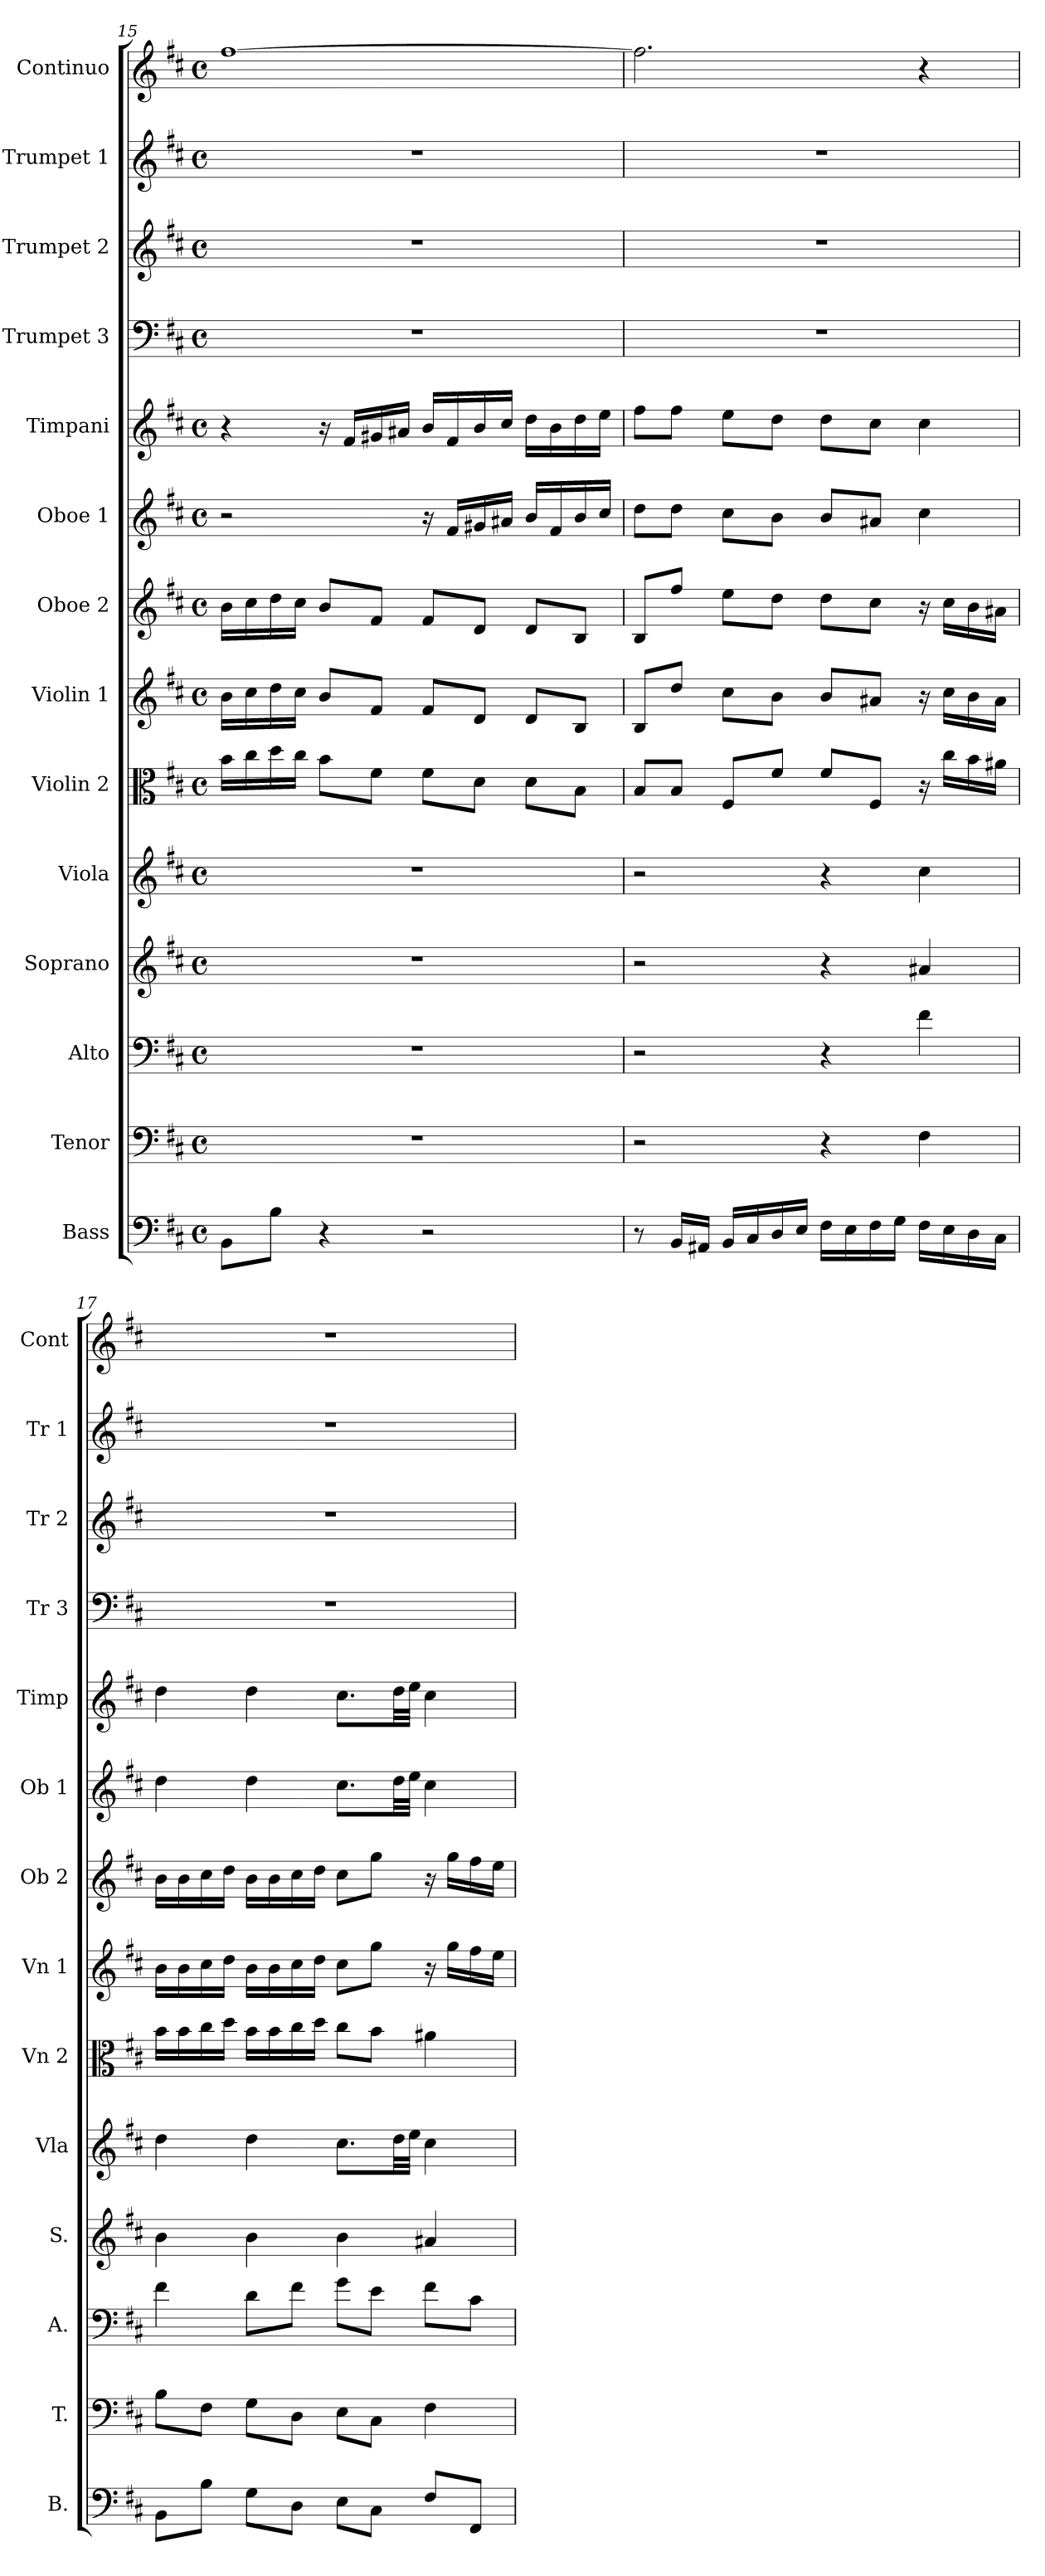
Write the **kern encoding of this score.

**kern	**kern	**kern	**kern	**kern	**kern	**kern	**kern	**kern	**kern	**kern	**kern	**kern	**kern
*part14	*part13	*part12	*part11	*part10	*part9	*part8	*part7	*part6	*part5	*part4	*part3	*part2	*part1
*staff14	*staff13	*staff12	*staff11	*staff10	*staff9	*staff8	*staff7	*staff6	*staff5	*staff4	*staff3	*staff2	*staff1
*I"Bass	*I"Tenor	*I"Alto	*I"Soprano	*I"Viola	*I"Violin 2	*I"Violin 1	*I"Oboe 2	*I"Oboe 1	*I"Timpani	*I"Trumpet 3	*I"Trumpet 2	*I"Trumpet 1	*I"Continuo
*I'B.	*I'T.	*I'A.	*I'S.	*I'Vla	*I'Vn 2	*I'Vn 1	*I'Ob 2	*I'Ob 1	*I'Timp	*I'Tr 3	*I'Tr 2	*I'Tr 1	*I'Cont
!!LO:PB:g=z
*clefF4	*clefF4	*clefF4	*clefG2	*clefG2	*clefC3	*clefG2	*clefG2	*clefG2	*clefG2	*clefF4	*clefG2	*clefG2	*clefG2
*k[f#c#]	*k[f#c#]	*k[f#c#]	*k[f#c#]	*k[f#c#]	*k[f#c#]	*k[f#c#]	*k[f#c#]	*k[f#c#]	*k[f#c#]	*k[f#c#]	*k[f#c#]	*k[f#c#]	*k[f#c#]
*D:	*D:	*D:	*D:	*D:	*D:	*D:	*D:	*D:	*D:	*D:	*D:	*D:	*D:
*M4/4	*M4/4	*M4/4	*M4/4	*M4/4	*M4/4	*M4/4	*M4/4	*M4/4	*M4/4	*M4/4	*M4/4	*M4/4	*M4/4
*met(c)	*met(c)	*met(c)	*met(c)	*met(c)	*met(c)	*met(c)	*met(c)	*met(c)	*met(c)	*met(c)	*met(c)	*met(c)	*met(c)
=15	=15	=15	=15	=15	=15	=15	=15	=15	=15	=15	=15	=15	=15
8BB\L	1r	1r	1r	1r	16b\LL	16b\LL	16b\LL	2r	4r	1r	1r	1r	[1ff#
.	.	.	.	.	16cc#\	16cc#\	16cc#\	.	.	.	.	.	.
8B\J	.	.	.	.	16dd\	16dd\	16dd\	.	.	.	.	.	.
.	.	.	.	.	16cc#\JJ	16cc#\JJ	16cc#\JJ	.	.	.	.	.	.
4r	.	.	.	.	8b\L	8b/L	8b/L	.	16r	.	.	.	.
.	.	.	.	.	.	.	.	.	16f#/LL	.	.	.	.
.	.	.	.	.	8f#\J	8f#/J	8f#/J	.	16g#X/	.	.	.	.
.	.	.	.	.	.	.	.	.	16a#X/JJ	.	.	.	.
2r	.	.	.	.	8f#\L	8f#/L	8f#/L	16r	16b/LL	.	.	.	.
.	.	.	.	.	.	.	.	16f#/LL	16f#/	.	.	.	.
.	.	.	.	.	8d\J	8d/J	8d/J	16g#X/	16b/	.	.	.	.
.	.	.	.	.	.	.	.	16a#X/JJ	16cc#/JJ	.	.	.	.
.	.	.	.	.	8d\L	8d/L	8d/L	16b/LL	16dd\LL	.	.	.	.
.	.	.	.	.	.	.	.	16f#/	16b\	.	.	.	.
.	.	.	.	.	8B\J	8B/J	8B/J	16b/	16dd\	.	.	.	.
.	.	.	.	.	.	.	.	16cc#/JJ	16ee\JJ	.	.	.	.
=16	=16	=16	=16	=16	=16	=16	=16	=16	=16	=16	=16	=16	=16
8r	2r	2r	2r	2r	8B/L	8B/L	8B/L	8dd\L	8ff#\L	1r	1r	1r	2.ff#\]
16BB/LL	.	.	.	.	8B/J	8dd/J	8ff#/J	8dd\J	8ff#\J	.	.	.	.
16AA#X/JJ	.	.	.	.	.	.	.	.	.	.	.	.	.
16BB/LL	.	.	.	.	8F#/L	8cc#\L	8ee\L	8cc#\L	8ee\L	.	.	.	.
16C#/	.	.	.	.	.	.	.	.	.	.	.	.	.
16D/	.	.	.	.	8f#/J	8b\J	8dd\J	8b\J	8dd\J	.	.	.	.
16E/JJ	.	.	.	.	.	.	.	.	.	.	.	.	.
16F#\LL	4r	4r	4r	4r	8f#/L	8b/L	8dd\L	8b/L	8dd\L	.	.	.	.
16E\	.	.	.	.	.	.	.	.	.	.	.	.	.
16F#\	.	.	.	.	8F#/J	8a#X/J	8cc#\J	8a#X/J	8cc#\J	.	.	.	.
16G\JJ	.	.	.	.	.	.	.	.	.	.	.	.	.
16F#\LL	4F#\	4f#\	4a#X/	4cc#\	16r	16r	16r	4cc#\	4cc#\	.	.	.	4r
16E\	.	.	.	.	16cc#\LL	16cc#\LL	16cc#\LL	.	.	.	.	.	.
16D\	.	.	.	.	16b\	16b\	16b\	.	.	.	.	.	.
16C#\JJ	.	.	.	.	16a#X\JJ	16a#\JJ	16a#X\JJ	.	.	.	.	.	.
=17	=17	=17	=17	=17	=17	=17	=17	=17	=17	=17	=17	=17	=17
8BB\L	8B\L	4f#\	4b\	4dd\	16b\LL	16b\LL	16b\LL	4dd\	4dd\	1r	1r	1r	1r
.	.	.	.	.	16b\	16b\	16b\	.	.	.	.	.	.
8B\J	8F#\J	.	.	.	16cc#\	16cc#\	16cc#\	.	.	.	.	.	.
.	.	.	.	.	16dd\JJ	16dd\JJ	16dd\JJ	.	.	.	.	.	.
8G\L	8G\L	8d\L	4b\	4dd\	16b\LL	16b\LL	16b\LL	4dd\	4dd\	.	.	.	.
.	.	.	.	.	16b\	16b\	16b\	.	.	.	.	.	.
8D\J	8D\J	8f#\J	.	.	16cc#\	16cc#\	16cc#\	.	.	.	.	.	.
.	.	.	.	.	16dd\JJ	16dd\JJ	16dd\JJ	.	.	.	.	.	.
8E\L	8E\L	8g\L	4b\	8.cc#\L	8cc#\L	8cc#\L	8cc#\L	8.cc#\L	8.cc#\L	.	.	.	.
8C#\J	8C#\J	8e\J	.	.	8b\J	8gg\J	8gg\J	.	.	.	.	.	.
.	.	.	.	32dd\LL	.	.	.	32dd\LL	32dd\LL	.	.	.	.
.	.	.	.	32ee\JJJ	.	.	.	32ee\JJJ	32ee\JJJ	.	.	.	.
8F#/L	4F#\	8f#\L	4a#X/	4cc#\	4a#X\	16r	16r	4cc#\	4cc#\	.	.	.	.
.	.	.	.	.	.	16gg\LL	16gg\LL	.	.	.	.	.	.
8FF#/J	.	8c#\J	.	.	.	16ff#\	16ff#\	.	.	.	.	.	.
.	.	.	.	.	.	16ee\JJ	16ee\JJ	.	.	.	.	.	.
=	=	=	=	=	=	=	=	=	=	=	=	=	=
*-	*-	*-	*-	*-	*-	*-	*-	*-	*-	*-	*-	*-	*-
